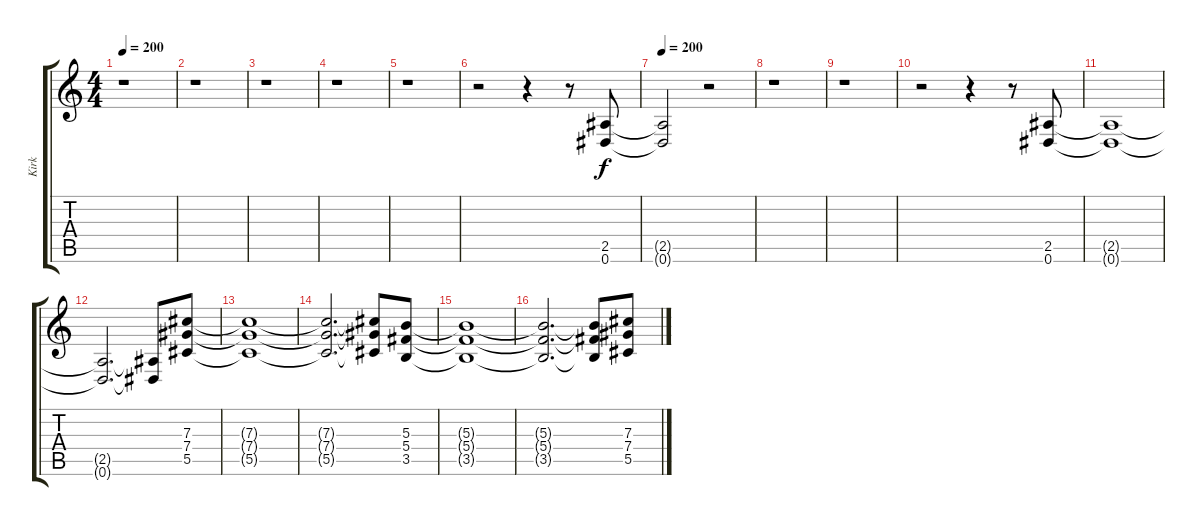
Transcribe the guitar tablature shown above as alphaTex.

\track ("Kirk" "Kirk") {instrument overdrivenguitar}
\staff {score tabs}
\tuning (Eb4 Bb3 Gb3 Db3 Ab2 Eb2) {hide}
\ts (4 4)
\tempo 200
\tempo 140
\tempo 200
\clef g2
\ks c
r.1{dy f instrument overdrivenguitar} |
r.1 |
r.1 |
r.1 |
r.1 |
r.2 r.4 r.8 (2.5 0.6).8 |
\tempo 200
(2.5{t} 0.6{t}).2 r.2 |
r.1 |
r.1 |
r.2 r.4 r.8 (2.5 0.6).8 |
(2.5{t} 0.6{t}).1 |
(2.5{t} 0.6{t}).2{d} (2.5{t} 0.6{t}).8 (7.3 7.4 5.5).8 |
(7.3{t} 7.4{t} 5.5{t}).1 |
(7.3{t} 7.4{t} 5.5{t}).2{d} (7.3{t} 7.4{t} 5.5{t}).8 (5.3 5.4 3.5).8 |
(5.3{t} 5.4{t} 3.5{t}).1 |
(5.3{t} 5.4{t} 3.5{t}).2{d} (5.3{t} 5.4{t} 3.5{t}).8 (7.3 7.4 5.5).8
